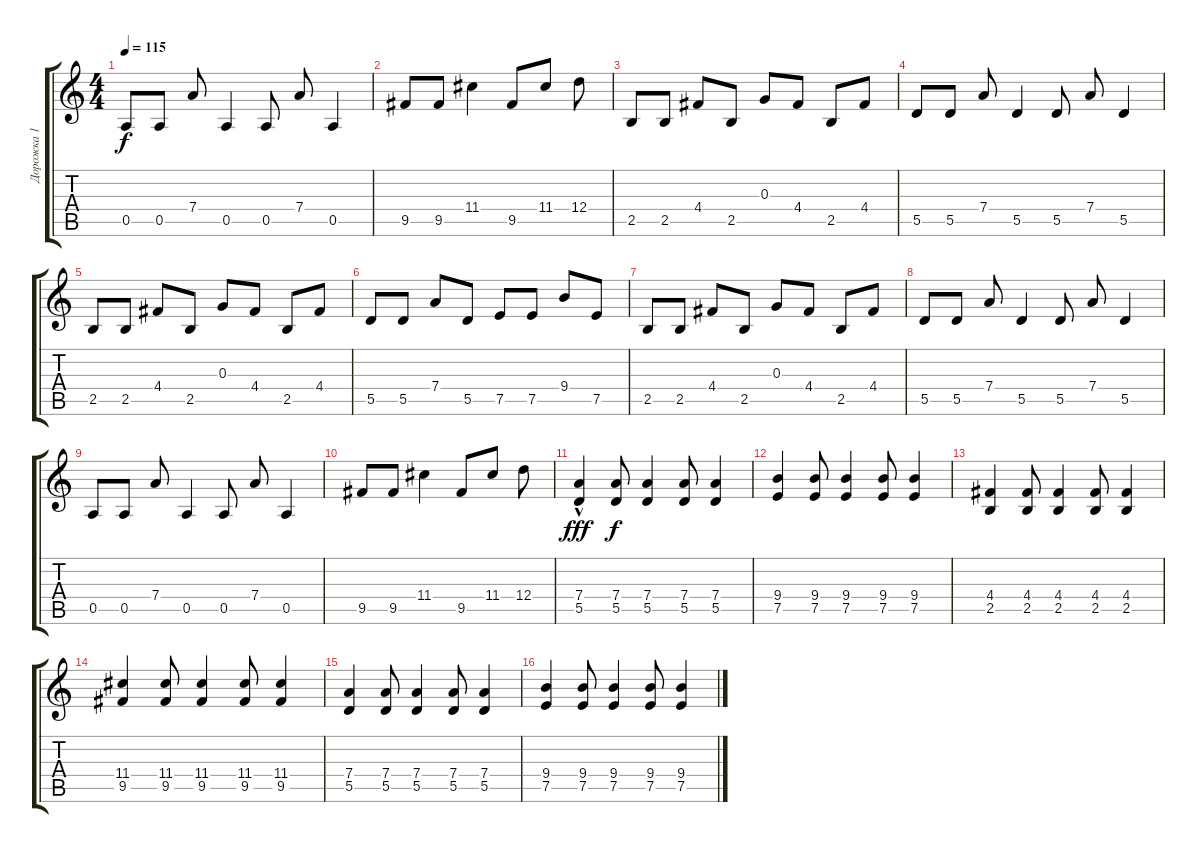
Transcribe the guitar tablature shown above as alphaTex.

\track ("Дорожка 1" "Дорожка 1") {instrument electricguitarjazz}
\staff {score tabs}
\tuning (E4 B3 G3 D3 A2 E2) {hide}
\ts (4 4)
\tempo 115
\clef g2
\ks c
0.5.8{dy f} 0.5.8 7.4.8 0.5.4 0.5.8 7.4.8 0.5.4 |
9.5.8 9.5.8 11.4.4 9.5.8 11.4.8 12.4.8 |
2.5.8 2.5.8 4.4.8 2.5.8 0.3.8 4.4.8 2.5.8 4.4.8 |
5.5.8 5.5.8 7.4.8 5.5.4 5.5.8 7.4.8 5.5.4 |
2.5.8 2.5.8 4.4.8 2.5.8 0.3.8 4.4.8 2.5.8 4.4.8 |
5.5.8 5.5.8 7.4.8 5.5.8 7.5.8 7.5.8 9.4.8 7.5.8 |
2.5.8 2.5.8 4.4.8 2.5.8 0.3.8 4.4.8 2.5.8 4.4.8 |
5.5.8 5.5.8 7.4.8 5.5.4 5.5.8 7.4.8 5.5.4 |
0.5.8 0.5.8 7.4.8 0.5.4 0.5.8 7.4.8 0.5.4 |
9.5.8 9.5.8 11.4.4 9.5.8 11.4.8 12.4.8 |
(7.4{hac} 5.5{hac}).4{dy fff} (7.4 5.5).8{dy f} (7.4 5.5).4 (7.4 5.5).8 (7.4 5.5).4 |
(9.4 7.5).4 (9.4 7.5).8 (9.4 7.5).4 (9.4 7.5).8 (9.4 7.5).4 |
(4.4 2.5).4 (4.4 2.5).8 (4.4 2.5).4 (4.4 2.5).8 (4.4 2.5).4 |
(11.4 9.5).4 (11.4 9.5).8 (11.4 9.5).4 (11.4 9.5).8 (11.4 9.5).4 |
(7.4 5.5).4 (7.4 5.5).8 (7.4 5.5).4 (7.4 5.5).8 (7.4 5.5).4 |
(9.4 7.5).4 (9.4 7.5).8 (9.4 7.5).4 (9.4 7.5).8 (9.4 7.5).4
